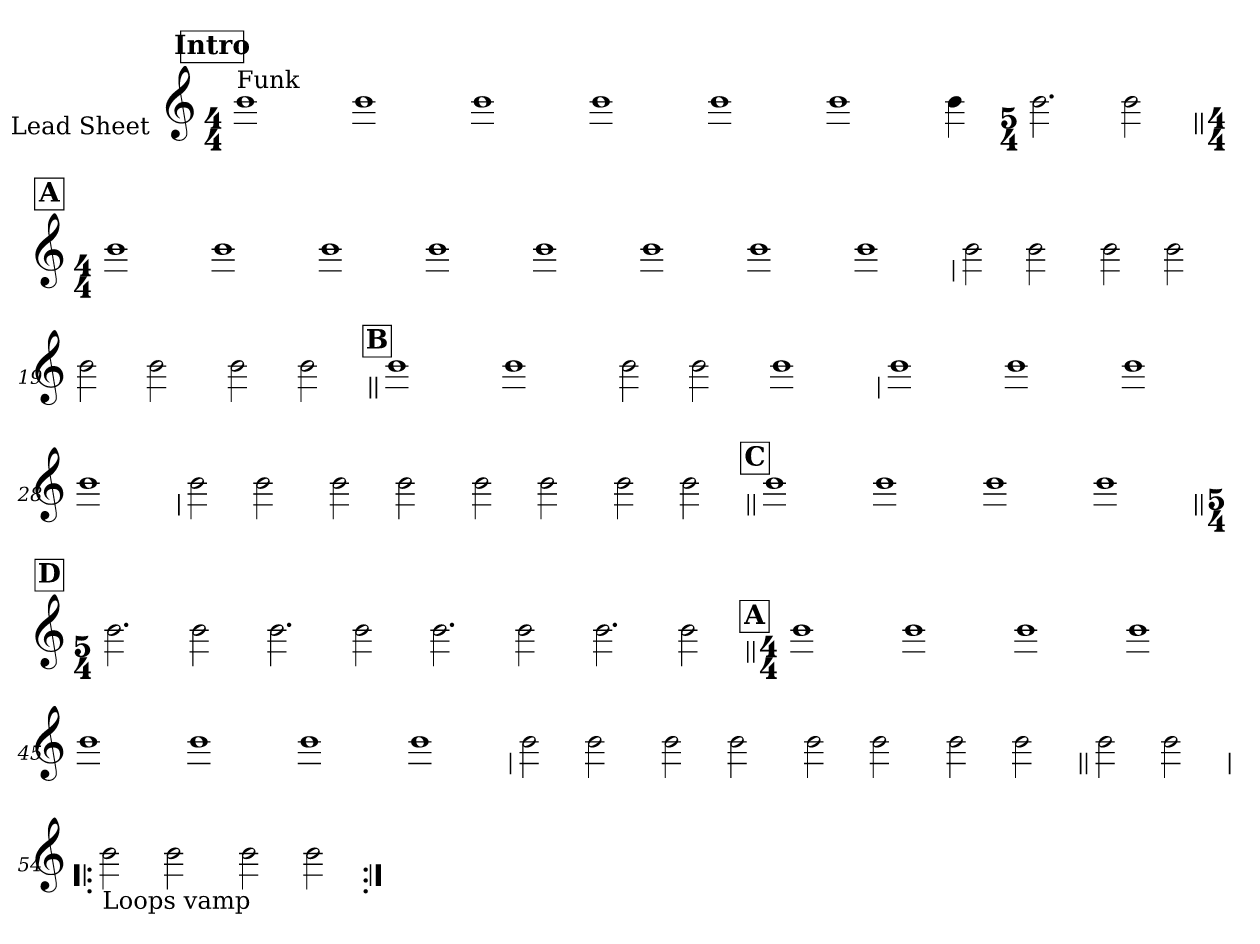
**kern
*part1
*staff1
*I"Lead Sheet
*stria0
*clefG2
*k[]
*C:
*M4/4
!!LO:REH:place=s1:a:t=Intro
=1||
!LO:TX:a:t=Funk
1b
=2-
1b
=3-
1b
=4-
1b
=5-
1b
=6-
1b
=7-
4b
=8-
*M5/4
2.b
2b
!!LO:LB:g=z
!!LO:REH:place=s1:a:t=A
=9||
*M4/4
1b
=10-
1b
=11-
1b
=12-
1b
=13-
1b
=14-
1b
=15-
1b
=16-
1b
!!LO:LB:g=z
=17
2b
2b
=18-
2b
2b
=19-
2b
2b
=20-
2b
2b
!!LO:LB:g=z
!!LO:REH:place=s1:a:t=B
=21||
1b
=22-
1b
=23-
2b
2b
=24-
1b
!!LO:LB:g=z
=25
1b
=26-
1b
=27-
1b
=28-
1b
!!LO:LB:g=z
=29
2b
2b
=30-
2b
2b
=31-
2b
2b
=32-
2b
2b
!!LO:LB:g=z
!!LO:REH:place=s1:a:t=C
=33||
1b
=34-
1b
=35-
1b
=36-
1b
!!LO:LB:g=z
!!LO:REH:place=s1:a:t=D
=37||
*M5/4
2.b
2b
=38-
2.b
2b
=39-
2.b
2b
=40-
2.b
2b
!!LO:LB:g=z
!!LO:REH:place=s1:a:t=A
=41||
*M4/4
1b
=42-
1b
=43-
1b
=44-
1b
=45-
1b
=46-
1b
=47-
1b
=48-
1b
!!LO:LB:g=z
=49
2b
2b
=50-
2b
2b
=51-
2b
2b
=52-
2b
2b
!!LO:LB:g=z
=53||
2b
2b
=54!|:
!LO:TX:b:t=Loops vamp
2b
2b
=55-
2b
2b
=:|!
*-
